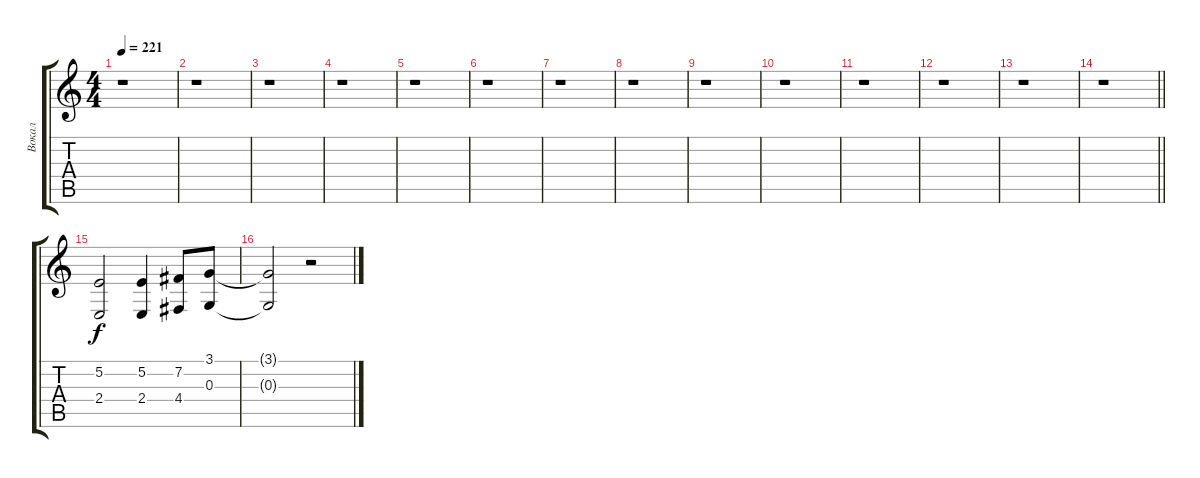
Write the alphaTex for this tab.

\track ("Вокал" "Вокал") {instrument drawbarorgan}
\staff {score tabs}
\tuning (E4 B3 G3 D3 A2 E2) {hide}
\ts (4 4)
\tempo 221
\clef g2
\ks c
r.1{dy f} |
r.1 |
r.1 |
r.1 |
r.1 |
r.1 |
r.1 |
r.1 |
r.1 |
r.1 |
r.1 |
r.1 |
r.1 |
\barLineRight lightlight
r.1 |
(5.2 2.4).2 (5.2 2.4).4 (7.2 4.4).8 (3.1 0.3).8 |
(3.1{t} 0.3{t}).2 r.2
